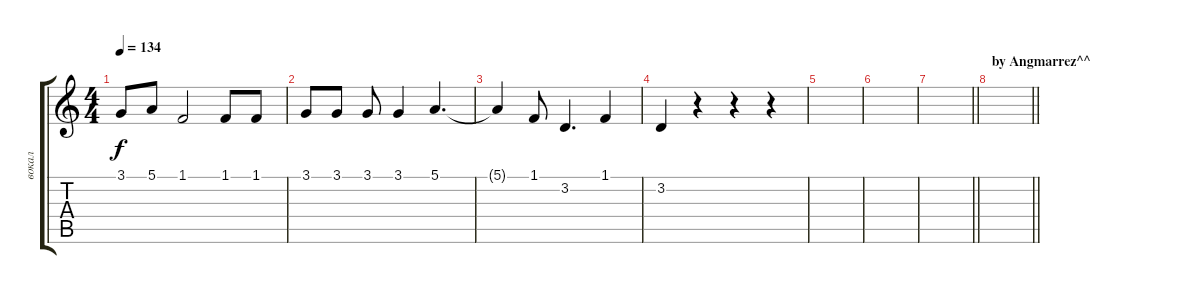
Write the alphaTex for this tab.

\track ("вокал" "вокал") {instrument viola}
\staff {score tabs}
\tuning (E4 B3 G3 D3 A2 E2) {hide}
\ts (4 4)
\tempo 134
\clef g2
\ks c
3.1{t}.8{dy f} 5.1.8 1.1.2 1.1.8 1.1.8 |
3.1.8 3.1.8 3.1.8 3.1.4 5.1.4{d} |
5.1{t}.4 1.1.8 3.2.4{d} 1.1.4 |
3.2.4 r.4 r.4 r.4 |
|
|
\barLineRight lightlight
|
\section ("" "by Angmarrez^^")
\barLineRight lightlight
